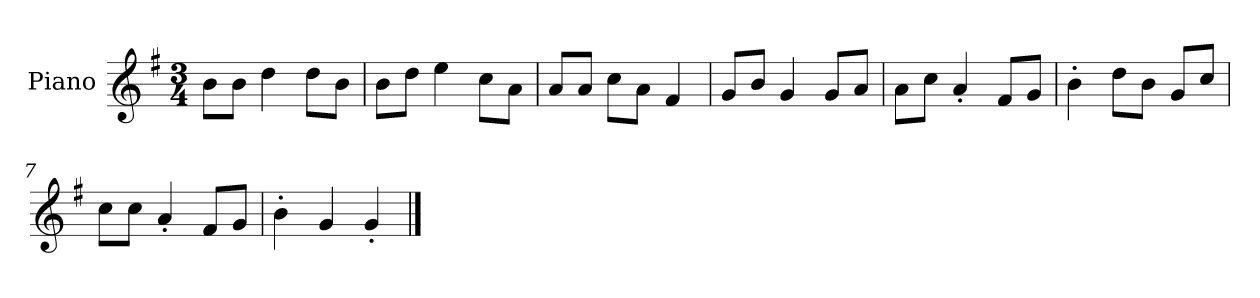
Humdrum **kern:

**kern
*part1
*staff1
*I"Piano
*I'P-no
*clefG2
*k[f#]
*M3/4
*MM179
=1
8b\L
8b\J
4dd\
8dd\L
8b\J
=2
8b\L
8dd\J
4ee\
8cc\L
8a\J
=3
8a/L
8a/J
8cc\L
8a\J
4f#/
=4
8g/L
8b/J
4g/
8g/L
8a/J
=5
8a\L
8cc\J
4a'/
8f#/L
8g/J
=6
4b'\
8dd\L
8b\J
8g/L
8cc/J
=7
8cc\L
8cc\J
4a'/
8f#/L
8g/J
!!LO:LB:g=z
=8
4b'\
4g/
4g'/
==
*-
